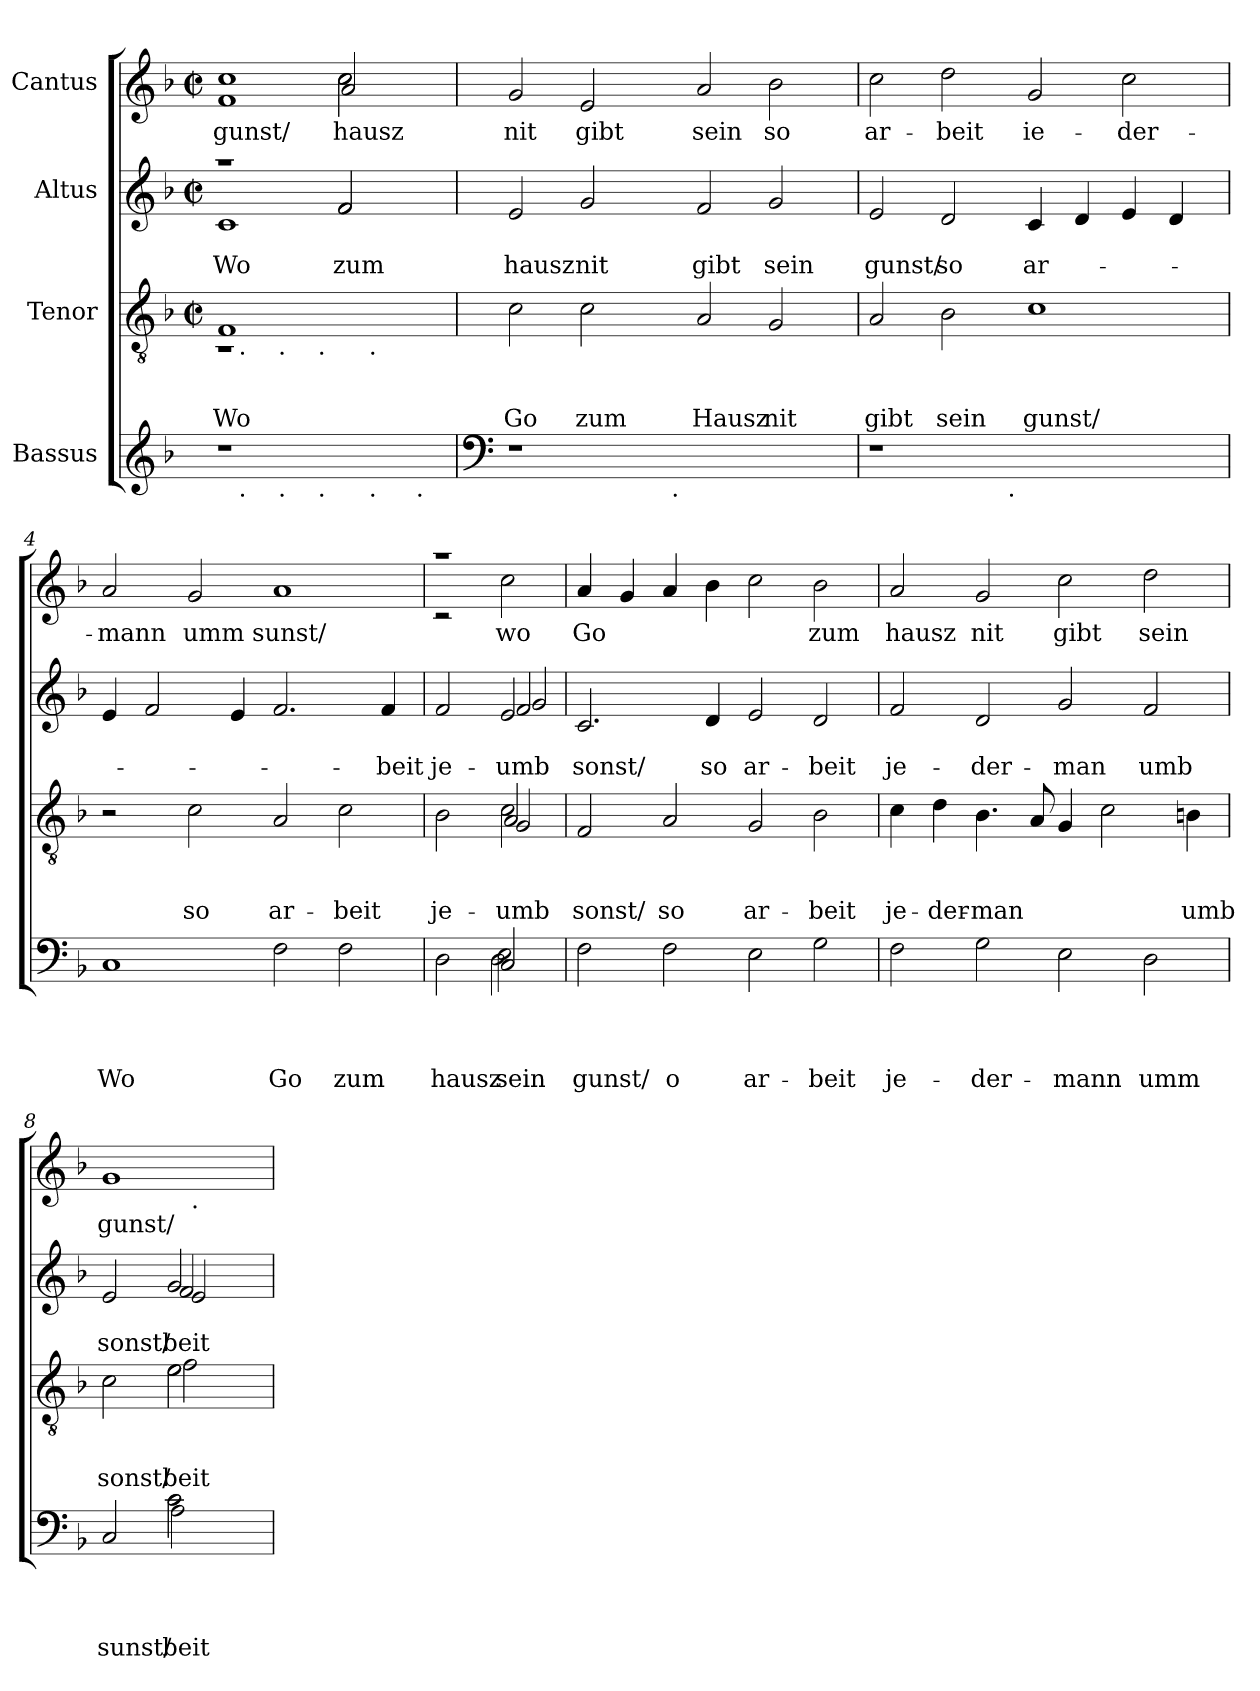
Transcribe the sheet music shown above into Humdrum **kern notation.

**kern	**text	**text	**text	**text	**kern	**text	**text	**text	**kern	**text	**text	**kern	**text
*part4	*part4	*part4	*part4	*part4	*part3	*part3	*part3	*part3	*part2	*part2	*part2	*part1	*part1
*staff4	*staff4	*staff4	*staff4	*staff4	*staff3	*staff3	*staff3	*staff3	*staff2	*staff2	*staff2	*staff1	*staff1
*I"Bassus	*	*	*	*	*I"Tenor	*	*	*	*I"Altus	*	*	*I"Cantus	*
*clefG2	*	*	*	*	*clefGv2	*	*	*	*clefG2	*	*	*clefG2	*
*k[b-]	*	*	*	*	*k[b-]	*	*	*	*k[b-]	*	*	*k[b-]	*
*F:	*	*	*	*	*F:	*	*	*	*F:	*	*	*F:	*
*	*	*	*	*	*M2/2	*	*	*	*M2/2	*	*	*M2/2	*
*	*	*	*	*	*met(c|)	*	*	*	*met(c|)	*	*	*met(c|)	*
=1	=1	=1	=1	=1	=1	=1	=1	=1	=1	=1	=1	=1	=1
*	*	*	*	*	*^	*	*	*	*	*	*	*	*
*	*	*	*	*	*	*^	*	*	*	*	*	*	*	*
!	!	!	!	!	!	!	!	!	!	!	!LO:TX:b:t=.	!	!	!	!
!	!	!	!	!	!	!	!	!	!	!	!LO:TX:b:t=.	!	!	!	!
!	!	!	!	!	!	!	!	!	!	!LO:LY:b	!	!	!LO:LY:b	!	!LO:LY:b
*^	*	*	*	*	*	*	*	*	*	*	*^	*	*	*^	*
*	*^	*	*	*	*	*	*	*	*	*	*	*	*^	*	*	*	*^	*
*	*	*^	*	*	*	*	*	*	*	*	*	*	*	*	*^	*	*	*	*	*^	*
*	*	*	*^	*	*	*	*	*	*	*	*	*	*	*	*	*	*	*	*	*	*	*	*	*
*	*	*	*	*^	*	*	*	*	*	*	*	*	*	*	*	*	*	*	*	*	*	*	*	*	*
1r	16ryy	4ryy	4..ryy	2ryy	2..ryy	.	.	.	.	16ryy	1rC	1F	.	.	Wo	1raa	1c	2ryy	2ryy	.	Wo	1f 1cc	2ryy	2ryy	2ryy	gunst/
!	!	!	!	!	!	!	!	!	!	!LO:TX:b:t=.	!	!	!	!	!	!	!	!	!	!	!	!	!	!	!	!
!	!LO:TX:b:t=.	!	!	!	!	!	!	!	!	!	!	!	!	!	!	!	!	!	!	!	!	!	!	!	!	!
.	2...ryy	.	.	.	.	.	.	.	.	8.ryy	.	.	.	.	.	.	.	.	.	.	.	.	.	.	.	.
!	!	!	!	!	!	!	!	!	!	!LO:TX:b:t=.	!	!	!	!	!	!	!	!	!	!	!	!	!	!	!	!
!	!	!LO:TX:b:t=.	!	!	!	!	!	!	!	!	!	!	!	!	!	!	!	!	!	!	!	!	!	!	!	!
.	.	2.ryy	.	.	.	.	.	.	.	8.ryy	.	.	.	.	.	.	.	.	.	.	.	.	.	.	.	.
!	!	!	!	!	!	!	!	!	!	!LO:TX:b:t=.	!	!	!	!	!	!	!	!	!	!	!	!	!	!	!	!
!	!	!	!LO:TX:b:t=.	!	!	!	!	!	!	!	!	!	!	!	!	!	!	!	!	!	!	!	!	!	!	!
.	.	.	2ryy	.	.	.	.	.	.	8.ryy	.	.	.	.	.	.	.	.	.	.	.	.	.	.	.	.
!	!	!	!	!	!	!	!	!	!	!	!	!	!	!	!	!	!	!	!	!	!LO:LY:b:rj	!	!	!	!	!
!	!	!	!	!	!	!	!	!	!	!	!	!	!	!	!	!	!	!	!	!	!LO:LY:b	!	!	!	!	!LO:LY:b:rj
!	!	!	!	!	!	!	!	!	!	!	!	!	!	!	!	!	!	!	!	!	!	!	!	!	!	!LO:LY:b
!	!	!	!	!	!	!	!	!	!	!	!	!	!	!	!	!	!	!	!	!	!	!	!	!	!	!LO:LY:b
.	.	.	.	8ryy	.	.	.	.	.	.	.	.	.	.	.	.	.	2f/	2f/	.	zum	.	2cc\	2cc\	2a/	hausz
!	!	!	!	!	!	!	!	!	!	!LO:TX:b:t=.	!	!	!	!	!	!	!	!	!	!	!	!	!	!	!	!
!	!	!	!	!LO:TX:b:t=.	!	!	!	!	!	!	!	!	!	!	!	!	!	!	!	!	!	!	!	!	!	!
.	.	.	.	4.ryy	.	.	.	.	.	4.ryy	.	.	.	.	.	.	.	.	.	.	.	.	.	.	.	.
!	!	!	!	!	!LO:TX:b:t=.	!	!	!	!	!	!	!	!	!	!	!	!	!	!	!	!	!	!	!	!	!
.	.	.	.	.	8ryy	.	.	.	.	.	.	.	.	.	.	.	.	.	.	.	.	.	.	.	.	.
.	.	.	16ryy	.	.	.	.	.	.	.	.	.	.	.	.	.	.	.	.	.	.	.	.	.	.	.
*v	*v	*v	*v	*v	*v	*	*	*	*	*	*	*	*	*	*	*v	*v	*v	*v	*	*	*v	*v	*v	*v	*
*	*	*	*	*	*v	*v	*v	*	*	*	*	*	*	*	*
!!LO:LB:g=z
=2	=2	=2	=2	=2	=2	=2	=2	=2	=2	=2	=2	=2	=2
*clefF4	*	*	*	*	*	*	*	*	*	*	*	*	*
*^	*	*	*	*	*^	*	*	*	*^	*	*	*^	*
*	*^	*	*	*	*	*	*^	*	*	*	*	*^	*	*	*	*^	*
*	*	*^	*	*	*	*	*	*	*	*	*	*	*	*	*^	*	*	*	*	*^	*
*	*	*	*^	*	*	*	*	*	*	*	*	*	*	*	*	*	*	*	*	*	*	*	*	*
*	*	*	*	*^	*	*	*	*	*	*	*	*	*	*	*	*	*	*	*	*	*	*	*	*	*
!	!	!	!	!	!	!	!	!	!	!	!	!	!	!	!LO:LY:b:rj	!	!	!	!	!	!LO:LY:b	!	!	!	!	!LO:LY:b:rj
*	*v	*v	*v	*v	*v	*	*	*	*	*	*	*	*	*	*	*v	*v	*v	*v	*	*	*v	*v	*v	*v	*
*	*	*	*	*	*	*v	*v	*v	*	*	*	*	*	*	*	*
1r	2ryy	.	.	.	.	2c\	.	.	Go	2e/	.	hausz	2g/	nit
!	!	!	!	!	!	!	!	!	!LO:LY:b	!	!	!LO:LY:b	!	!LO:LY:b
.	4ryy	.	.	.	.	2c\	.	.	zum	2g/	.	nit	2e/	gibt
.	8ryy	.	.	.	.	.	.	.	.	.	.	.	.	.
.	32ryy	.	.	.	.	.	.	.	.	.	.	.	.	.
!	!LO:TX:b:t=.	!	!	!	!	!	!	!	!	!	!	!	!	!
.	1ryy	.	.	.	.	.	.	.	.	.	.	.	.	.
!	!	!	!	!	!	!	!	!	!LO:LY:b	!	!	!LO:LY:b	!	!LO:LY:b
1ryy	.	.	.	.	.	2A/	.	.	Hausz	2f/	.	gibt	2a/	sein
!	!	!	!	!	!	!	!	!	!LO:LY:b	!	!	!LO:LY:b	!	!LO:LY:b
.	.	.	.	.	.	2G/	.	.	nit	2g/	.	sein	2b-\	so
.	16.ryy	.	.	.	.	.	.	.	.	.	.	.	.	.
=3	=3	=3	=3	=3	=3	=3	=3	=3	=3	=3	=3	=3	=3	=3
!	!	!	!	!	!	!	!	!	!LO:LY:b	!	!	!LO:LY:b	!	!LO:LY:b
1r	2...ryy	.	.	.	.	2A/	.	.	gibt	2e/	.	gunst/	2cc\	ar-
!	!	!	!	!	!	!	!	!	!LO:LY:b	!	!	!LO:LY:b	!	!LO:LY:b
.	.	.	.	.	.	2B-\	.	.	sein	2d/	.	so	2dd\	-beit
!	!LO:TX:b:t=.	!	!	!	!	!	!	!	!	!	!	!	!	!
.	1ryy	.	.	.	.	.	.	.	.	.	.	.	.	.
!	!	!	!	!	!	!	!	!	!LO:LY:b	!	!	!LO:LY:b	!	!LO:LY:b
1ryy	.	.	.	.	.	1c	.	.	gunst/	4c/	.	ar-	2g/	ie-
.	.	.	.	.	.	.	.	.	.	4d/	.	.	.	.
!	!	!	!	!	!	!	!	!	!	!	!	!	!	!LO:LY:b
.	.	.	.	.	.	.	.	.	.	4e/	.	.	2cc\	-der-
.	.	.	.	.	.	.	.	.	.	4d/	.	.	.	.
.	16ryy	.	.	.	.	.	.	.	.	.	.	.	.	.
=4	=4	=4	=4	=4	=4	=4	=4	=4	=4	=4	=4	=4	=4	=4
!	!	!	!	!	!LO:LY:b	!	!	!	!	!	!	!	!	!LO:LY:b
*v	*v	*	*	*	*	*	*	*	*	*	*	*	*	*
1C	.	.	.	Wo	2r	.	.	.	4e/	.	.	2a/	-mann
.	.	.	.	.	.	.	.	.	2f/	.	.	.	.
!	!	!	!	!	!	!	!	!LO:LY:b	!	!	!	!	!LO:LY:b
.	.	.	.	.	2c\	.	.	so	.	.	.	2g/	umm
.	.	.	.	.	.	.	.	.	4e/	.	.	.	.
!	!	!	!	!LO:LY:b:rj	!	!	!	!LO:LY:b	!	!	!	!	!LO:LY:b
2F\	.	.	.	Go	2A/	.	.	ar-	2.f/	.	.	1a	sunst/
!	!	!	!	!LO:LY:b	!	!	!	!LO:LY:b	!	!	!	!	!
2F\	.	.	.	zum	2c\	.	.	-beit	.	.	.	.	.
!	!	!	!	!	!	!	!	!	!	!	!LO:LY:b	!	!
.	.	.	.	.	.	.	.	.	4f/	.	-beit	.	.
=5	=5	=5	=5	=5	=5	=5	=5	=5	=5	=5	=5	=5	=5
!	!	!	!	!LO:LY:b	!	!	!	!LO:LY:b	!	!	!LO:LY:b	!	!
*^	*	*	*	*	*^	*	*	*	*^	*	*	*^	*
*	*^	*	*	*	*	*	*^	*	*	*	*	*^	*	*	*	*	*
2D\	2ryy	2ryy	.	.	.	hausz	2B-\	2ryy	2ryy	.	.	je-	2f/	2ryy	2ryy	.	je-	1raa	2rc	.
!	!	!	!	!	!	!LO:LY:b	!	!	!	!	!	!	!	!	!	!	!	!	!	!
!	!	!	!	!	!	!LO:LY:b	!	!	!	!	!	!	!	!	!	!	!	!	!	!
!	!	!	!	!	!	!LO:LY:b	!	!	!	!	!	!LO:LY:b	!	!	!	!	!	!	!	!
!	!	!	!	!	!	!	!	!	!	!	!	!LO:LY:b:rj	!	!	!	!	!	!	!	!
!	!	!	!	!	!	!	!	!	!	!	!	!LO:LY:b	!	!	!	!	!LO:LY:b	!	!	!
!	!	!	!	!	!	!	!	!	!	!	!	!	!	!	!	!	!LO:LY:b	!	!	!
!	!	!	!	!	!	!	!	!	!	!	!	!	!	!	!	!	!LO:LY:b	!	!	!LO:LY:b
2C/	2D\	2E\	.	.	.	sein	2c\	2A/	2G/	.	.	umb	2e/	2f/	2g/	.	umb	.	2cc\	wo
!!LO:LB:g=z
=6	=6	=6	=6	=6	=6	=6	=6	=6	=6	=6	=6	=6	=6	=6	=6	=6	=6	=6	=6	=6
!	!	!	!	!	!	!	!	!	!	!	!	!	!	!	!	!	!	!LO:TX:a:t=1 0	!	!
!	!	!	!	!	!	!LO:LY:b	!	!	!	!	!	!LO:LY:b	!	!	!	!	!LO:LY:b	!	!	!LO:LY:b
*v	*v	*v	*	*	*	*	*	*	*	*	*	*	*v	*v	*v	*	*	*v	*v	*
*	*	*	*	*	*v	*v	*v	*	*	*	*	*	*	*	*
2F\	.	.	.	gunst/	2F/	.	.	sonst/	2.c/	.	sonst/	4a/	Go
.	.	.	.	.	.	.	.	.	.	.	.	4g/	.
!	!	!	!	!LO:LY:b	!	!	!	!LO:LY:b	!	!	!	!	!
2F\	.	.	.	o	2A/	.	.	so	.	.	.	4a/	.
!	!	!	!	!	!	!	!	!	!	!	!LO:LY:b	!	!
.	.	.	.	.	.	.	.	.	4d/	.	so	4b-\	.
!	!	!	!	!LO:LY:b	!	!	!	!LO:LY:b	!	!	!LO:LY:b	!	!
2E\	.	.	.	ar-	2G/	.	.	ar-	2e/	.	ar-	2cc\	.
!	!	!	!	!LO:LY:b	!	!	!	!LO:LY:b	!	!	!LO:LY:b	!	!LO:LY:b
2G\	.	.	.	-beit	2B-\	.	.	-beit	2d/	.	-beit	2b-\	zum
=7	=7	=7	=7	=7	=7	=7	=7	=7	=7	=7	=7	=7	=7
!	!	!	!	!LO:LY:b	!	!	!	!LO:LY:b	!	!	!LO:LY:b	!	!LO:LY:b
2F\	.	.	.	je-	4c\	.	.	je-	2f/	.	je-	2a/	hausz
!	!	!	!	!	!	!	!	!LO:LY:b	!	!	!	!	!
.	.	.	.	.	4d\	.	.	-der-	.	.	.	.	.
!	!	!	!	!LO:LY:b	!	!	!	!LO:LY:b	!	!	!LO:LY:b	!	!LO:LY:b
2G\	.	.	.	-der-	4.B-\	.	.	-man	2d/	.	-der-	2g/	nit
.	.	.	.	.	8A/	.	.	.	.	.	.	.	.
!	!	!	!	!LO:LY:b	!	!	!	!	!	!	!LO:LY:b	!	!LO:LY:b
2E\	.	.	.	-mann	4G/	.	.	.	2g/	.	-man	2cc\	gibt
.	.	.	.	.	2c\	.	.	.	.	.	.	.	.
!	!	!	!	!LO:LY:b	!	!	!	!	!	!	!LO:LY:b	!	!LO:LY:b
2D\	.	.	.	umm	.	.	.	.	2f/	.	umb	2dd\	sein
!	!	!	!	!	!	!	!	!LO:LY:b	!	!	!	!	!
.	.	.	.	.	4Bn\	.	.	umb	.	.	.	.	.
=8	=8	=8	=8	=8	=8	=8	=8	=8	=8	=8	=8	=8	=8
!	!	!	!	!LO:LY:b	!	!	!	!LO:LY:b	!	!	!LO:LY:b	!	!LO:LY:b
*^	*	*	*	*	*^	*	*	*	*^	*	*	*^	*
*	*^	*	*	*	*	*	*^	*	*	*	*	*^	*	*	*	*	*
2C/	2ryy	2ryy	.	.	.	sunst/	2c\	2ryy	2ryy	.	.	sonst/	2e/	2ryy	2ryy	.	sonst/	1g	2ryy	gunst/
!	!	!	!	!	!	!LO:LY:b	!	!	!	!	!	!	!	!	!	!	!	!	!	!
!	!	!	!	!	!	!LO:LY:b	!	!	!	!	!	!	!	!	!	!	!	!	!	!
!	!	!	!	!	!	!LO:LY:b:rj	!	!	!	!	!	!LO:LY:b	!	!	!	!	!	!	!	!
!	!	!	!	!	!	!	!	!	!	!	!	!LO:LY:b	!	!	!	!	!	!	!	!
!	!	!	!	!	!	!	!	!	!	!	!	!LO:LY:b:rj	!	!	!	!	!LO:LY:b	!	!	!
!	!	!	!	!	!	!	!	!	!	!	!	!	!	!	!	!	!LO:LY:b	!	!	!
!	!	!	!	!	!	!	!	!	!	!	!	!	!	!	!	!	!LO:LY:b	!	!	!
2c\	2A\	2c\	.	.	.	-beit	2e\	2f\	2e\	.	.	-beit	2g/	2f/	2e/	.	-beit	.	16.ryy	.
!	!	!	!	!	!	!	!	!	!	!	!	!	!	!	!	!	!	!	!LO:TX:b:t=.	!
.	.	.	.	.	.	.	.	.	.	.	.	.	.	.	.	.	.	.	4ryy	.
.	.	.	.	.	.	.	.	.	.	.	.	.	.	.	.	.	.	.	8ryy	.
.	.	.	.	.	.	.	.	.	.	.	.	.	.	.	.	.	.	.	32ryy	.
*v	*v	*v	*	*	*	*	*	*	*	*	*	*	*v	*v	*v	*	*	*v	*v	*
*	*	*	*	*	*v	*v	*v	*	*	*	*	*	*	*	*
=	=	=	=	=	=	=	=	=	=	=	=	=	=
*-	*-	*-	*-	*-	*-	*-	*-	*-	*-	*-	*-	*-	*-
